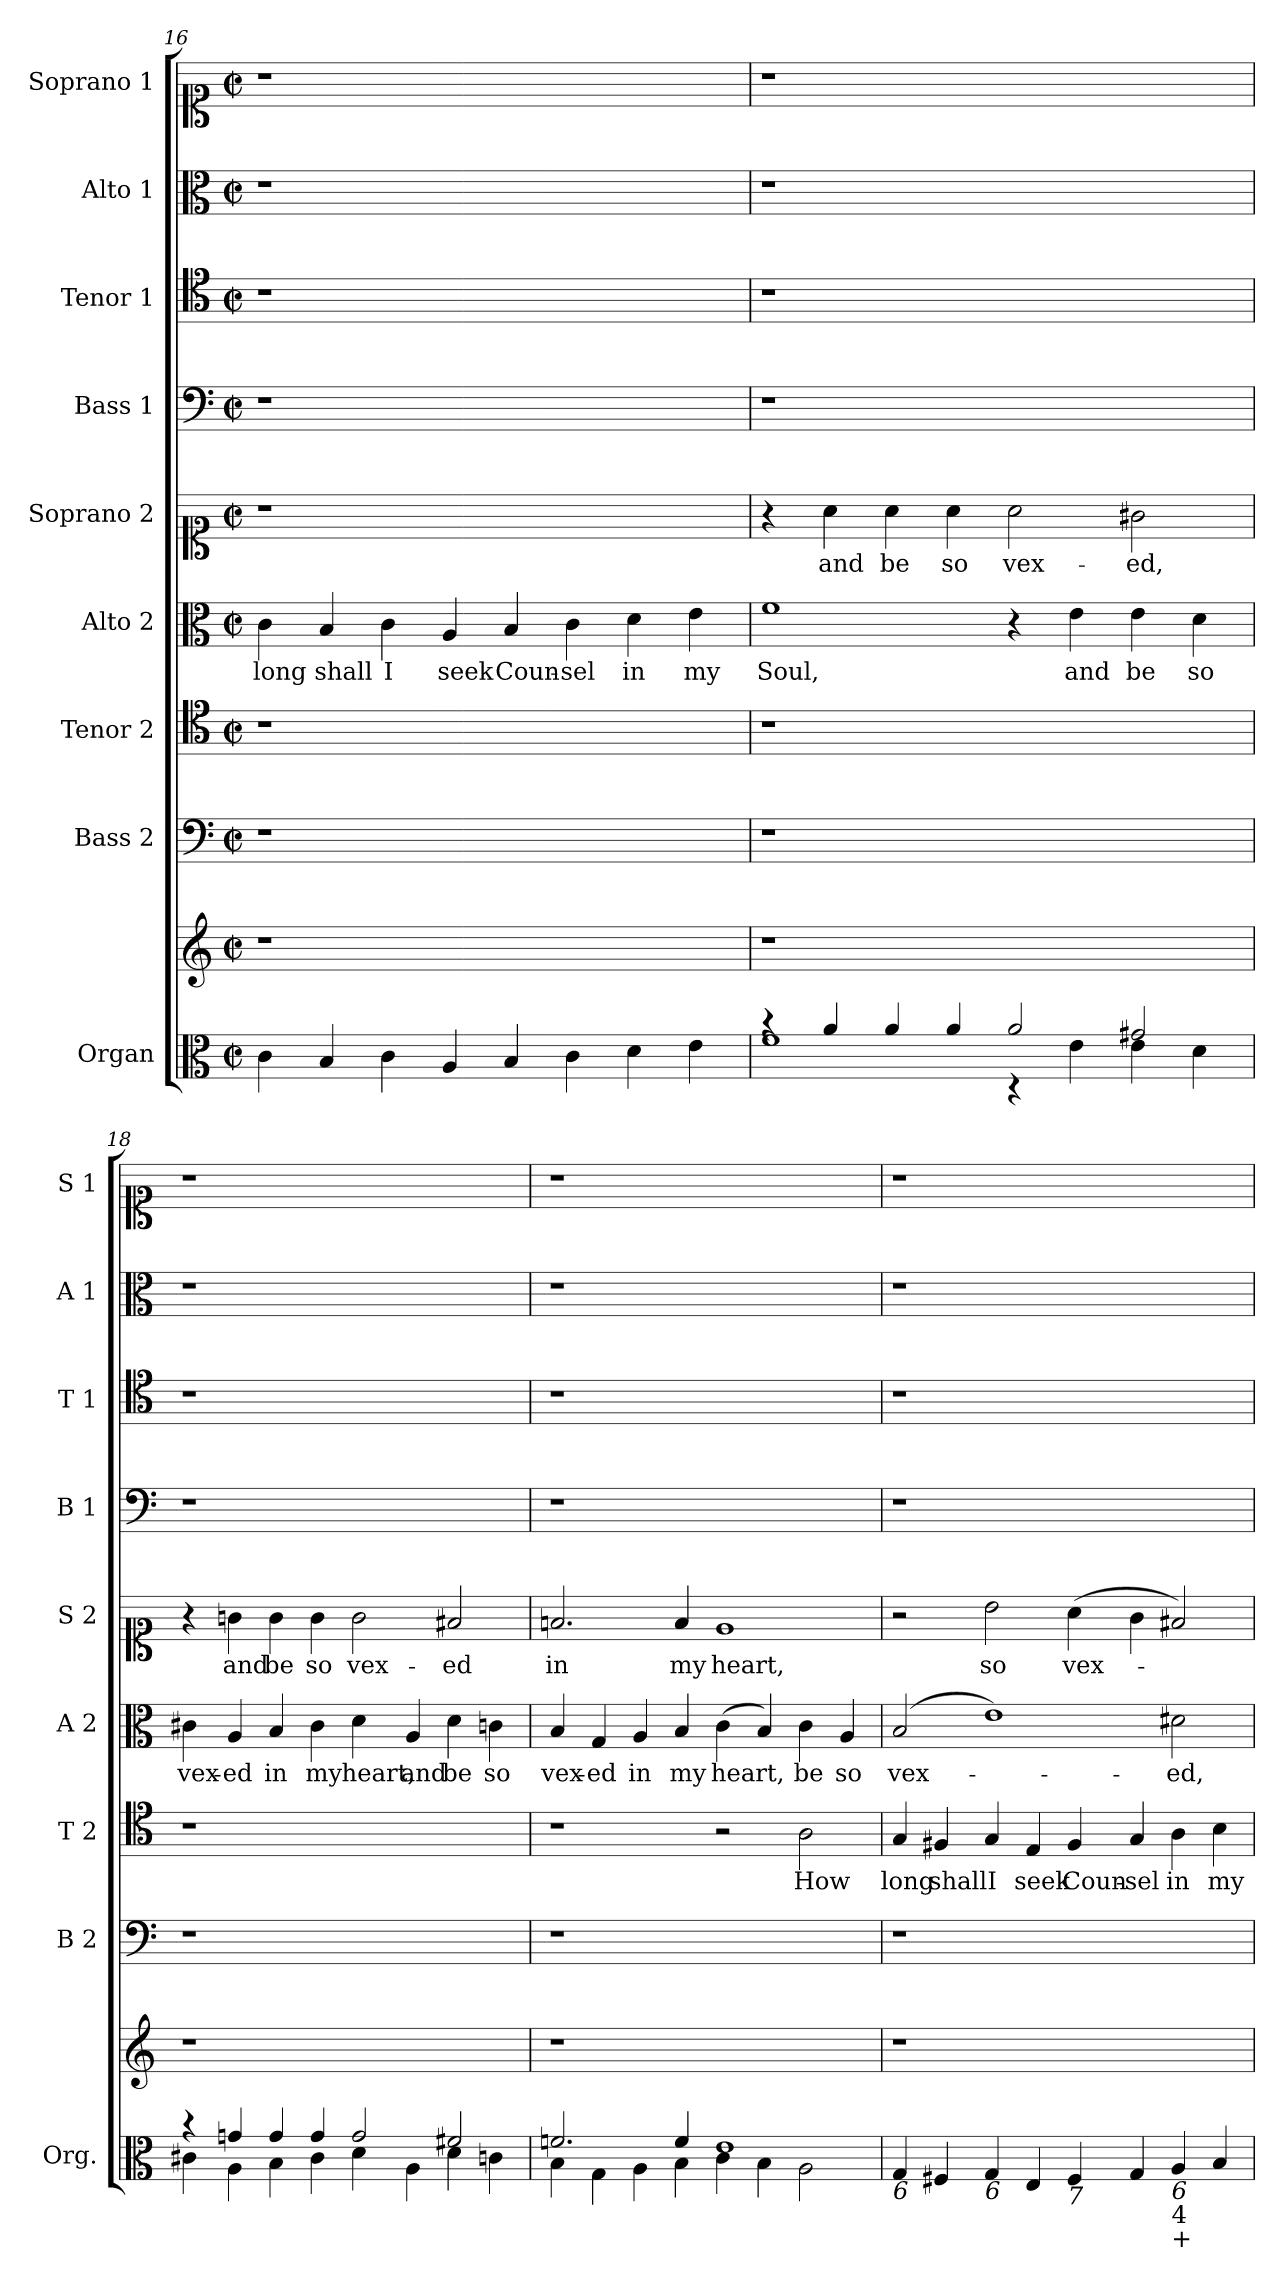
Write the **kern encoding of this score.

**kern	**kern	**kern	**kern	**text	**kern	**text	**kern	**text	**kern	**kern	**kern	**kern
*part9	*part9	*part8	*part7	*part7	*part6	*part6	*part5	*part5	*part4	*part3	*part2	*part1
*staff10	*staff9	*staff8	*staff7	*staff7	*staff6	*staff6	*staff5	*staff5	*staff4	*staff3	*staff2	*staff1
*I"Organ	*	*I"Bass 2	*I"Tenor 2	*	*I"Alto 2	*	*I"Soprano 2	*	*I"Bass 1	*I"Tenor 1	*I"Alto 1	*I"Soprano 1
*I'Org.	*	*I'B 2	*I'T 2	*	*I'A 2	*	*I'S 2	*	*I'B 1	*I'T 1	*I'A 1	*I'S 1
*clefC3	*clefG2	*clefF4	*clefC4	*	*clefC3	*	*clefC1	*	*clefF4	*clefC4	*clefC3	*clefC1
*k[]	*k[]	*k[]	*k[]	*	*k[]	*	*k[]	*	*k[]	*k[]	*k[]	*k[]
*a:	*a:	*a:	*a:	*	*a:	*	*a:	*	*a:	*a:	*a:	*a:
*M2/2	*M2/2	*M2/2	*M2/2	*	*M2/2	*	*M2/2	*	*M2/2	*M2/2	*M2/2	*M2/2
*met(c|)	*met(c|)	*met(c|)	*met(c|)	*	*met(c|)	*	*met(c|)	*	*met(c|)	*met(c|)	*met(c|)	*met(c|)
=16	=16	=16	=16	=16	=16	=16	=16	=16	=16	=16	=16	=16
!	!	!	!	!	!	!LO:LY:b	!	!	!	!	!	!
4c\	1r	1r	1r	.	4c\	long	1r	.	1r	1r	1r	1r
!	!	!	!	!	!	!LO:LY:b	!	!	!	!	!	!
4B/	.	.	.	.	4B/	shall	.	.	.	.	.	.
!	!	!	!	!	!	!LO:LY:b	!	!	!	!	!	!
4c\	.	.	.	.	4c\	I	.	.	.	.	.	.
!	!	!	!	!	!	!LO:LY:b	!	!	!	!	!	!
4A/	.	.	.	.	4A/	seek	.	.	.	.	.	.
!	!	!	!	!	!	!LO:LY:b	!	!	!	!	!	!
4B/	1ryy	1ryy	1ryy	.	4B/	Coun-	1ryy	.	1ryy	1ryy	1ryy	1ryy
!	!	!	!	!	!	!LO:LY:b	!	!	!	!	!	!
4c\	.	.	.	.	4c\	-sel	.	.	.	.	.	.
!	!	!	!	!	!	!LO:LY:b	!	!	!	!	!	!
4d\	.	.	.	.	4d\	in	.	.	.	.	.	.
!	!	!	!	!	!	!LO:LY:b	!	!	!	!	!	!
4e\	.	.	.	.	4e\	my	.	.	.	.	.	.
=17	=17	=17	=17	=17	=17	=17	=17	=17	=17	=17	=17	=17
*^	*	*	*	*	*	*	*	*	*	*	*	*
!	!	!	!	!	!	!	!LO:LY:b	!	!	!	!	!	!
4rb	1f	1r	1r	1r	.	1f	Soul,	4r	.	1r	1r	1r	1r
!	!	!	!	!	!	!	!	!	!LO:LY:b	!	!	!	!
4a/	.	.	.	.	.	.	.	4a\	and	.	.	.	.
!	!	!	!	!	!	!	!	!	!LO:LY:b	!	!	!	!
4a/	.	.	.	.	.	.	.	4a\	be	.	.	.	.
!	!	!	!	!	!	!	!	!	!LO:LY:b	!	!	!	!
4a/	.	.	.	.	.	.	.	4a\	so	.	.	.	.
!	!	!	!	!	!	!	!	!	!LO:LY:b	!	!	!	!
2a/	4rD	1ryy	1ryy	1ryy	.	4r	.	2a\	vex-	1ryy	1ryy	1ryy	1ryy
!	!	!	!	!	!	!	!LO:LY:b	!	!	!	!	!	!
.	4e\	.	.	.	.	4e\	and	.	.	.	.	.	.
!	!	!	!	!	!	!	!LO:LY:b	!	!LO:LY:b	!	!	!	!
2g#X/	4e\	.	.	.	.	4e\	be	2g#X\	-ed,	.	.	.	.
!	!	!	!	!	!	!	!LO:LY:b	!	!	!	!	!	!
.	4d\	.	.	.	.	4d\	so	.	.	.	.	.	.
=18	=18	=18	=18	=18	=18	=18	=18	=18	=18	=18	=18	=18	=18
!	!	!	!	!	!	!	!LO:LY:b	!	!	!	!	!	!
4rb	4c#X\	1r	1r	1r	.	4c#X\	vex-	4r	.	1r	1r	1r	1r
!	!	!	!	!	!	!	!LO:LY:b	!	!LO:LY:b	!	!	!	!
4gn/	4A\	.	.	.	.	4A/	-ed	4gn\	and	.	.	.	.
!	!	!	!	!	!	!	!LO:LY:b	!	!LO:LY:b	!	!	!	!
4g/	4B\	.	.	.	.	4B/	in	4g\	be	.	.	.	.
!	!	!	!	!	!	!	!LO:LY:b	!	!LO:LY:b	!	!	!	!
4g/	4c#\	.	.	.	.	4c#\	my	4g\	so	.	.	.	.
!	!	!	!	!	!	!	!LO:LY:b	!	!LO:LY:b	!	!	!	!
2g/	4d\	1ryy	1ryy	1ryy	.	4d\	heart,	2g\	vex-	1ryy	1ryy	1ryy	1ryy
!	!	!	!	!	!	!	!LO:LY:b	!	!	!	!	!	!
.	4A\	.	.	.	.	4A/	and	.	.	.	.	.	.
!	!	!	!	!	!	!	!LO:LY:b	!	!LO:LY:b	!	!	!	!
2f#X/	4d\	.	.	.	.	4d\	be	2f#X/	-ed	.	.	.	.
!	!	!	!	!	!	!	!LO:LY:b	!	!	!	!	!	!
.	4cn\	.	.	.	.	4cn\	so	.	.	.	.	.	.
!!LO:PB:g=z
=19	=19	=19	=19	=19	=19	=19	=19	=19	=19	=19	=19	=19	=19
!	!	!	!	!	!	!	!LO:LY:b	!	!LO:LY:b	!	!	!	!
2.fn/	4B\	1r	1r	1r	.	4B/	vex-	2.fn/	in	1r	1r	1r	1r
!	!	!	!	!	!	!	!LO:LY:b	!	!	!	!	!	!
.	4G\	.	.	.	.	4G/	-ed	.	.	.	.	.	.
!	!	!	!	!	!	!	!LO:LY:b	!	!	!	!	!	!
.	4A\	.	.	.	.	4A/	in	.	.	.	.	.	.
!	!	!	!	!	!	!	!LO:LY:b	!	!LO:LY:b	!	!	!	!
4f/	4B\	.	.	.	.	4B/	my	4f/	my	.	.	.	.
!	!	!	!	!	!	!	!LO:LY:b	!	!LO:LY:b	!	!	!	!
1e	4c\	1ryy	1ryy	2r	.	(>4c\	heart,	1e	heart,	1ryy	1ryy	1ryy	1ryy
.	4B\	.	.	.	.	4B/)	.	.	.	.	.	.	.
!	!	!	!	!	!LO:LY:b	!	!LO:LY:b	!	!	!	!	!	!
.	2A\	.	.	2A\	How	4c\	be	.	.	.	.	.	.
!	!	!	!	!	!	!	!LO:LY:b	!	!	!	!	!	!
.	.	.	.	.	.	4A/	so	.	.	.	.	.	.
*v	*v	*	*	*	*	*	*	*	*	*	*	*	*
=20	=20	=20	=20	=20	=20	=20	=20	=20	=20	=20	=20	=20
!LO:TX:b:i:t=6	!	!	!	!	!	!	!	!	!	!	!	!
!	!	!	!	!LO:LY:b	!	!LO:LY:b	!	!	!	!	!	!
4G/	1r	1r	4G/	long	(2B/	vex-	2r	.	1r	1r	1r	1r
!	!	!	!	!LO:LY:b	!	!	!	!	!	!	!	!
4F#X/	.	.	4F#X/	shall	.	.	.	.	.	.	.	.
!LO:TX:b:i:t=6	!	!	!	!	!	!	!	!	!	!	!	!
!	!	!	!	!LO:LY:b	!	!	!	!LO:LY:b	!	!	!	!
4G/	.	.	4G/	I	1e)	.	2b\	so	.	.	.	.
!	!	!	!	!LO:LY:b	!	!	!	!	!	!	!	!
4E/	.	.	4E/	seek	.	.	.	.	.	.	.	.
!LO:TX:b:i:t=7	!	!	!	!	!	!	!	!	!	!	!	!
!	!	!	!	!LO:LY:b	!	!	!	!LO:LY:b	!	!	!	!
4F#/	1ryy	1ryy	4F#/	Coun-	.	.	(>4a\	vex-	1ryy	1ryy	1ryy	1ryy
!	!	!	!	!LO:LY:b	!	!	!	!	!	!	!	!
4G/	.	.	4G/	-sel	.	.	4g\	.	.	.	.	.
!LO:TX:b:i:t=6	!	!	!	!	!	!	!	!	!	!	!	!
!LO:TX:b:t=4	!	!	!	!	!	!	!	!	!	!	!	!
!LO:TX:b:i:t=+	!	!	!	!	!	!	!	!	!	!	!	!
!	!	!	!	!LO:LY:b	!	!LO:LY:b	!	!	!	!	!	!
4A/	.	.	4A\	in	2d#X\	-ed,	2f#X/)	.	.	.	.	.
!	!	!	!	!LO:LY:b	!	!	!	!	!	!	!	!
4B/	.	.	4B\	my	.	.	.	.	.	.	.	.
=	=	=	=	=	=	=	=	=	=	=	=	=
*-	*-	*-	*-	*-	*-	*-	*-	*-	*-	*-	*-	*-
